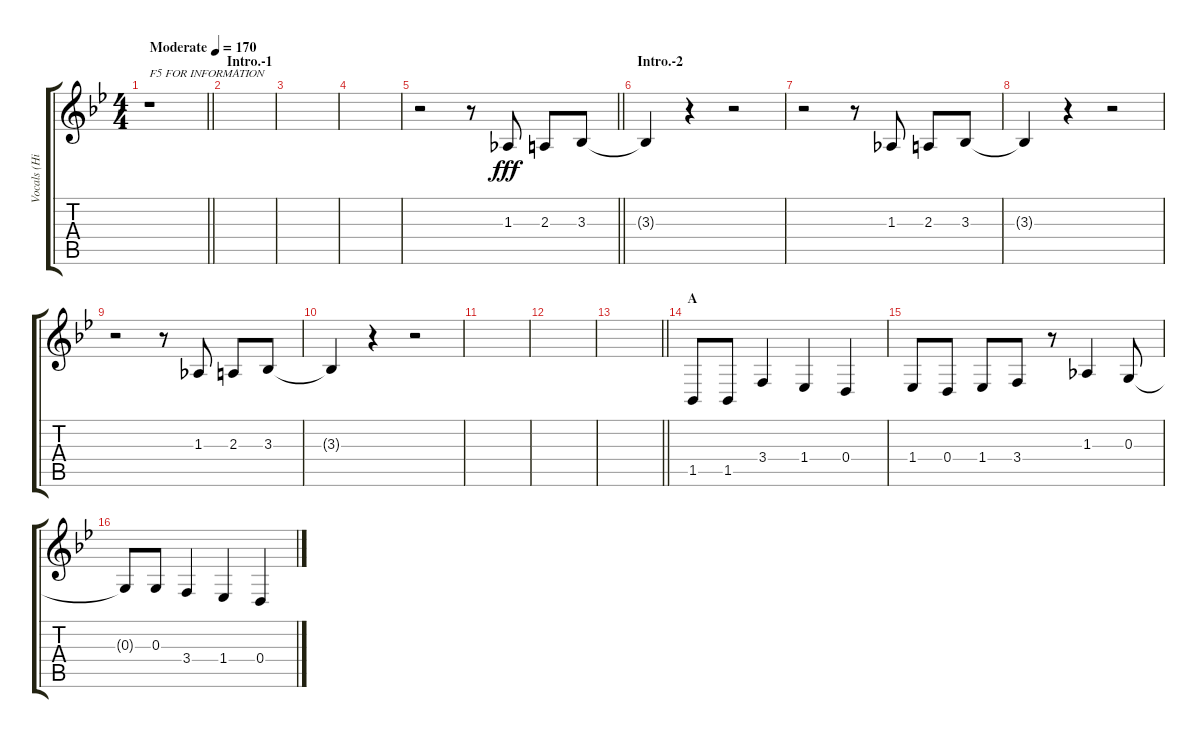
\track ("Vocals (Hirasawa Yui)" "Vocals (Hi") {instrument altosax}
\staff {score tabs}
\tuning (E4 B3 G3 D3 A2 E2) {hide}
\ts (4 4)
\tempo (170 "Moderate")
\clef g2
\barLineRight lightlight
\ks bb
r.1{txt "F5 FOR INFORMATION" dy fff instrument altosax} |
\section ("" "Intro.-1")
|
|
|
\barLineRight lightlight
r.2 r.8 1.3.8 2.3.8 3.3.8 |
\section ("" "Intro.-2")
3.3{t}.4 r.4 r.2 |
r.2 r.8 1.3.8 2.3.8 3.3.8 |
3.3{t}.4 r.4 r.2 |
r.2 r.8 1.3.8 2.3.8 3.3.8 |
3.3{t}.4 r.4 r.2 |
|
|
\barLineRight lightlight
|
\section ("" "A")
1.5.8 1.5.8 3.4.4 1.4.4 0.4.4 |
1.4.8 0.4.8 1.4.8 3.4.8 r.8 1.3.4 0.3.8 |
0.3{t}.8 0.3.8 3.4.4 1.4.4 0.4.4
